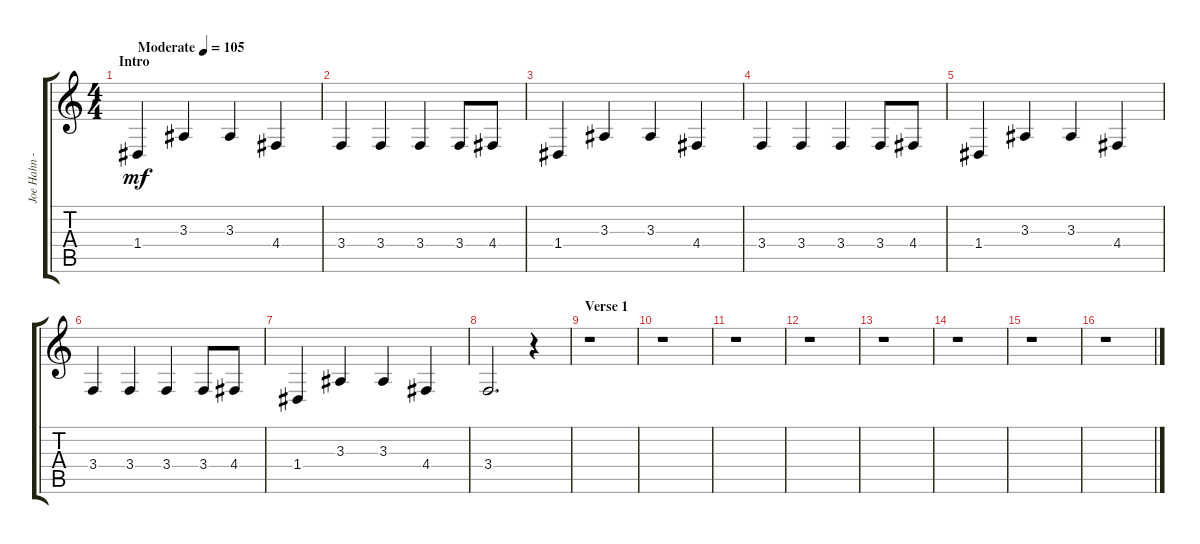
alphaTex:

\track ("Joe Hahn - Sample [Piano]" "Joe Hahn -") {instrument acousticgrandpiano}
\staff {score tabs}
\tuning (E4 B3 G3 D3 A2 E2) {hide}
\ts (4 4)
\section ("" "Intro")
\tempo (105 "Moderate")
\clef g2
\ks c
1.4.4{dy mf instrument acousticgrandpiano} 3.3.4 3.3.4 4.4.4 |
3.4.4 3.4.4 3.4.4 3.4.8 4.4.8 |
1.4.4 3.3.4 3.3.4 4.4.4 |
3.4.4 3.4.4 3.4.4 3.4.8 4.4.8 |
1.4.4 3.3.4 3.3.4 4.4.4 |
3.4.4 3.4.4 3.4.4 3.4.8 4.4.8 |
1.4.4 3.3.4 3.3.4 4.4.4 |
3.4.2{d} r.4 |
\section ("" "Verse 1")
r.1 |
r.1 |
r.1 |
r.1 |
r.1 |
r.1 |
r.1 |
r.1
